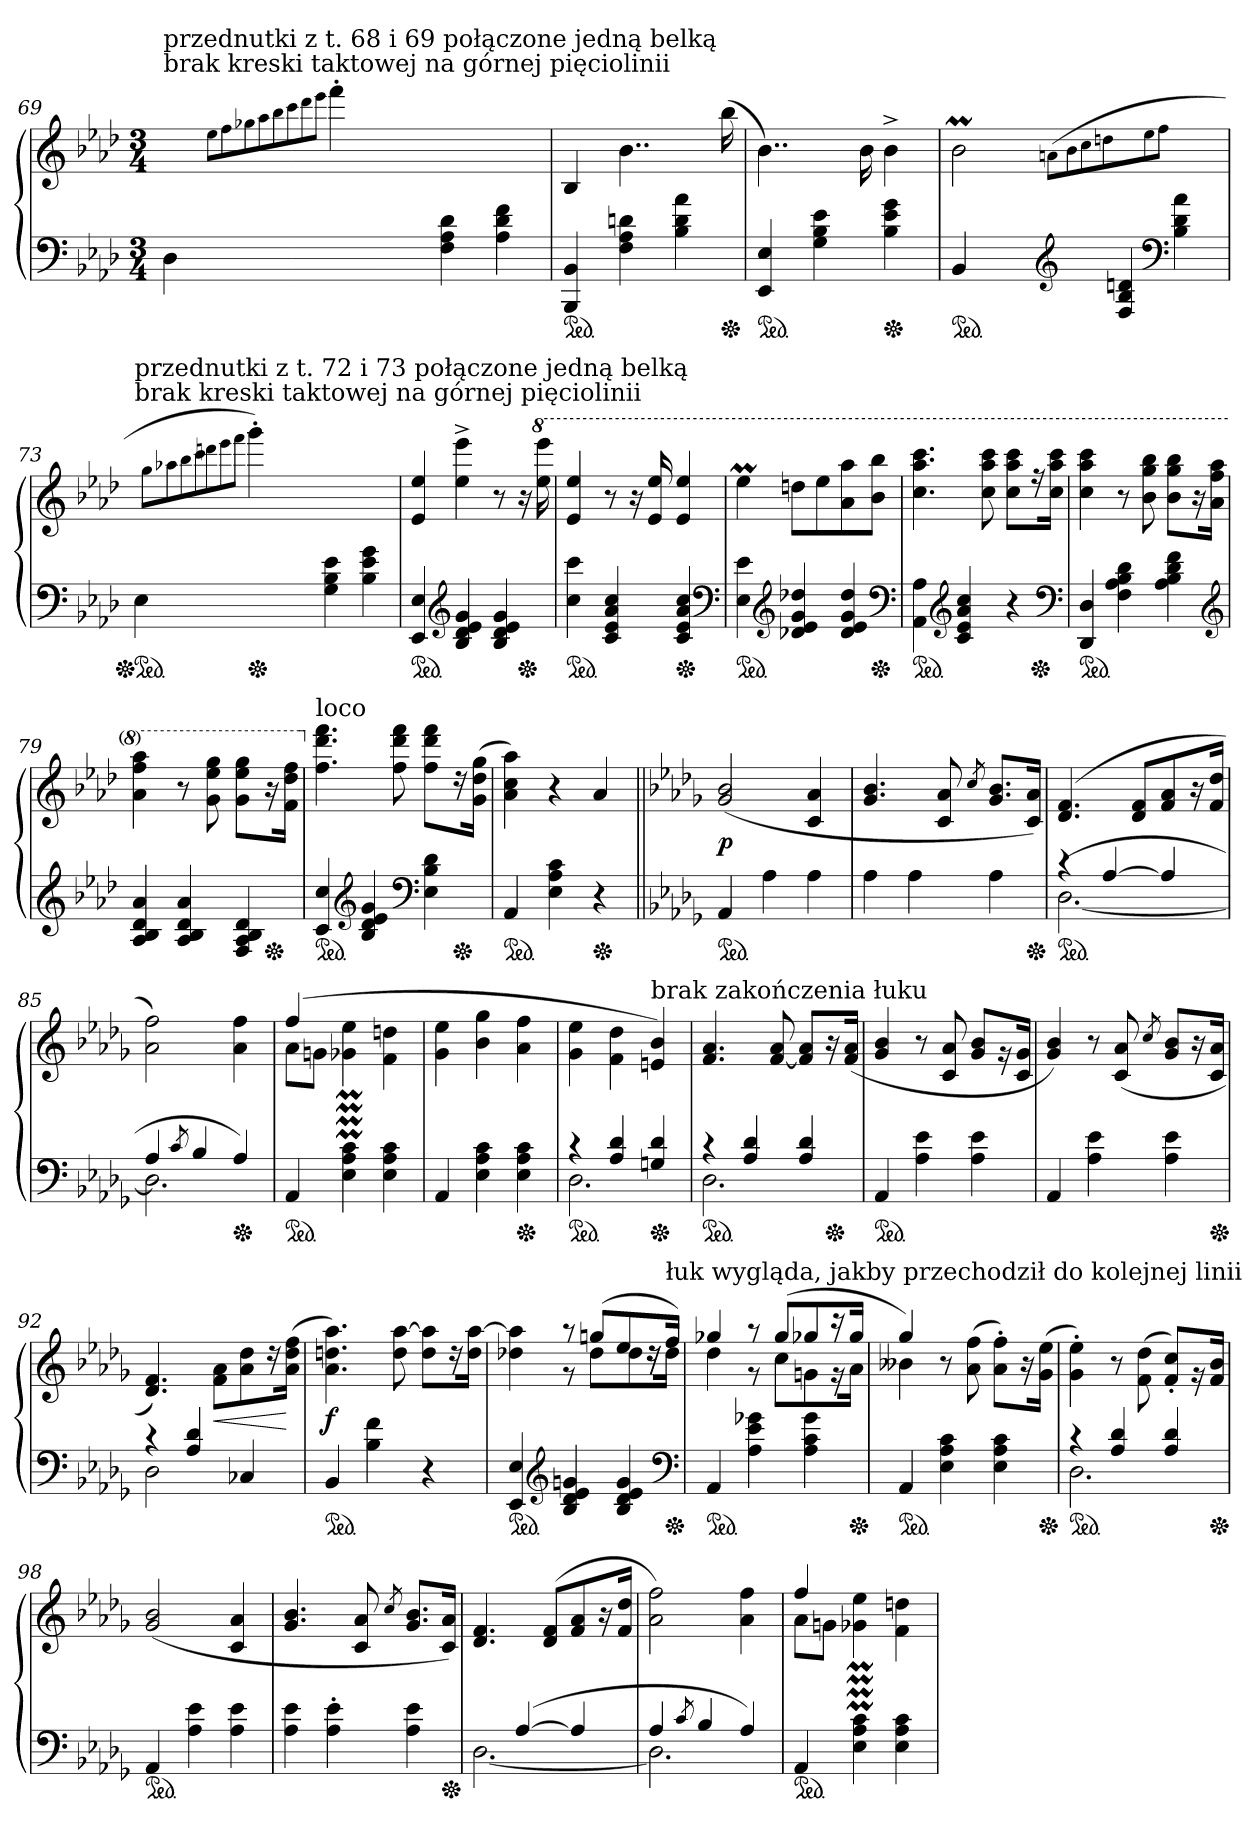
**kern	**kern	**dynam
*part1	*part1	*part1
*staff2	*staff1	*staff1/2
*clefF4	*clefG2	*
*k[b-e-a-d-]	*k[b-e-a-d-]	*
*M3/4	*M3/4	*
=69	=69	=69
!	!LO:TX:a:t=brak kreski taktowej na górnej pięciolinii	!
!	!LO:TX:a:t=przednutki z t. 68 i 69 połączone jedną belką	!
4D-	2ryy	.
4ryy	.	.
.	8qee-\L	.
.	8qff	.
.	8qgg-X	.
.	8qaa-	.
4ryy	4ryy	.
.	8qbb-	.
.	8qccc	.
.	8qddd-	.
.	8qeee-J	.
4ryy	4fff'>	.
4ryy	2.ryy	.
4F 4A- 4d-	.	.
4A- 4d- 4f	.	.
=70	=70	=70
*ped	*	*
4BBB- 4BB-	4B-	.
4F 4A- 4dn	4..b-	.
4B- 4d 4a-	.	.
*Xped	*	*
.	(>16bb-	.
=71	=71	=71
*ped	*	*
4EE- 4E-	4..b-)	.
4G 4B- 4e-	.	.
.	16b-	.
*Xped	*	*
4B- 4e- 4g	4b-^>	.
=72	=72	=72
*ped	*	*
4BB-	2b-M	.
4ryy	.	.
*clefG2	*	*
.	(>8qan\L	.
4ryy	4ryy	.
.	8qb-	.
.	8qcc	.
.	8qddn	.
4F 4B- 4dn	4ryy	.
*clefF4	*	*
.	8qee-	.
.	8qffJ	.
4B- 4d 4a-	4ryy	.
=73	=73	=73
!	!LO:TX:a:t=brak kreski taktowej na górnej pięciolinii	!
!	!LO:TX:a:t=przednutki z t. 72 i 73 połączone jedną belką	!
*Xped	*	*
*ped	*	*
4E-	2ryy	.
4ryy	.	.
.	8qgg\L	.
.	8qaa-X	.
.	8qbb-	.
.	8qccc	.
4ryy	4ryy	.
.	8qdddn	.
.	8qeee-	.
.	8qfffJ	.
*Xped	*	*
4ryy	4ggg'>)	.
4ryy	2.ryy	.
4G 4B- 4e-	.	.
4B- 4e- 4g	.	.
=74	=74	=74
*ped	*	*
4EE- 4E-	4e-/ 4ee-/	.
*clefG2	*	*
4B- 4d- 4e- 4g	4ee-^< 4eee-^<	.
4B- 4d- 4e- 4g	8r	.
*Xped	*	*
.	16r	.
*	*8va	*
.	16eee- 16eeee-	.
=75	=75	=75
*ped	*	*
4cc 4ccc	4ee-/ 4eee-/	.
4c 4e- 4a- 4cc	8r	.
.	16r	.
.	16ee-/ 16eee-/	.
*Xped	*	*
4c 4e- 4a- 4cc	4ee-/ 4eee-/	.
*clefF4	*	*
=76	=76	=76
*ped	*	*
4E- 4e-	4eee-M	.
*clefG2	*	*
4d-X 4e- 4g 4dd-X	8dddnL	.
.	8eee-	.
4d- 4e- 4g 4dd-	8aa- 8aaa-	.
*Xped	*	*
.	8bb- 8bbb-J	.
*clefF4	*	*
=77	=77	=77
*ped	*	*
4AA- 4A-	4.ccc 4.aaa- 4.cccc	.
*clefG2	*	*
4c 4e- 4a- 4cc	.	.
.	8ccc 8aaa- 8cccc	.
4r	8ccc 8aaa- 8ccccL	.
*Xped	*	*
.	16r	.
.	16ccc 16aaa- 16ccccJk	.
*clefF4	*	*
=78	=78	=78
*ped	*	*
4DD- 4D-	4ccc 4aaa- 4cccc	.
4F 4A- 4B- 4d-	8r	.
.	8bb- 8ggg 8bbb-	.
4A- 4B- 4d- 4f	8bb- 8ggg 8bbb-L	.
.	16r	.
.	16aa- 16fff 16aaa-Jk	.
*clefG2	*	*
=79	=79	=79
4A- 4B- 4d- 4a-	4aa- 4fff 4aaa-	.
4A- 4B- 4d- 4a-	8r	.
.	8gg 8eee- 8ggg	.
4F 4A- 4B- 4d-	8gg 8eee- 8gggL	.
*Xped	*	*
.	16r	.
.	16ff 16ddd- 16fffJk	.
=80	=80	=80
*	*X8va	*
!	!LO:TX:a:t=loco	!
!LO:TX:b:t=brak klucza F4 ?	!	!
*ped	*	*
4c 4cc	4.ff 4.ddd- 4.fff	.
*clefG2	*	*
4B- 4d- 4e- 4g	.	.
*clefF4	*	*
.	8ff 8ddd- 8fff	.
4E- 4B- 4d-	8ff 8ddd- 8fffL	.
*Xped	*	*
.	16rdd	.
.	(>16g 16dd- 16ggJk	.
=81	=81	=81
*ped	*	*
4AA-	4a- 4cc 4aa-)	.
4E- 4A- 4c	4r	.
*Xped	*	*
4r	4a-/	.
=82||	=82||	=82||
*k[b-e-a-d-g-]	*k[b-e-a-d-g-]	*
*ped	*	*
4AA-	(<2g- 2b-	p
4A-	.	.
4A-	4c 4a-	.
=83	=83	=83
4A-	4.g- 4.b-	.
4A-	.	.
.	8c 8a-	.
.	8qcc/	.
4A-	8.g- 8.b-L	.
*Xped	*	*
.	16c 16a-Jk)	.
=84	=84	=84
*^	*	*
*ped	*	*	*
(>4rc	[2.D-	(<4.d- 4.f	.
[4A-	.	.	.
.	.	8d- 8fL	.
4A-]	.	8f 8a-	.
.	.	16r	.
.	.	16f 16dd-Jk	.
=85	=85	=85	=85
4A-	2.D-]	2a- 2ff)	.
8qc/	.	.	.
4B-	.	.	.
*Xped	*	*	*
4A-)	.	4a- 4ff	.
*v	*v	*	*
=86	=86	=86
*	*^	*
*ped	*	*	*
4AA-	(>4ff	8a-L	.
.	.	8gnJ	.
4E- 4A- 4c	2ryy	4g-XM 4ee-M	.
4E- 4A- 4c	.	4f\ 4ddn\	.
*	*v	*v	*
=87	=87	=87
4AA-	4g- 4ee-	.
4E- 4A- 4c	4b- 4gg-	.
*Xped	*	*
4E- 4A- 4c	4a- 4ff	.
=88	=88	=88
*^	*	*
*ped	*	*	*
4r	2.D-	4g- 4ee-	.
4A- 4d-	.	4f\ 4dd-\	.
!	!	!LO:TX:a:t=brak zakończenia łuku	!
*Xped	*	*	*
4Gn 4d-	.	4en/ 4b-/)	.
=89	=89	=89	=89
*ped	*	*	*
4rc	2.D-	4.f 4.a-	.
4A- 4d-	.	.	.
.	.	[8f 8a-	.
4A- 4d-	.	8f] 8a-L	.
*Xped	*	*	*
.	.	16r	.
.	.	(<16f 16a-Jk	.
*v	*v	*	*
=90	=90	=90
*ped	*	*
4AA-	4g- 4b-	.
4A- 4e-	8r	.
.	8c 8a-	.
4A- 4e-	8g- 8b-L	.
.	16rg	.
.	16c 16g-Jk	.
=91	=91	=91
4AA-	4g- 4b-)	.
4A- 4e-	8r	.
.	(<8c 8a-	.
.	8qcc/	.
4A- 4e-	8g- 8b-L	.
.	16r	.
*Xped	*	*
.	16c 16a-Jk	.
=92	=92	=92
*^	*	*
4r	2D-	4.d- 4.f)	.
4A- 4d-	.	.	.
.	.	8f 8a-L	<
4C-X	4ryy	8a- 8dd-	.
.	.	16rdd	.
.	.	(>16a- 16dd- 16ffJk	[
*v	*v	*	*
=93	=93	=93
*ped	*	*
4BB-/	4.a- 4.ddn 4.aa-)	f
4B- 4f	.	.
.	8dd [8aa-	.
4r	8dd 8aa-]L	.
.	16rdd	.
.	16dd [16aa-Jk	.
=94	=94	=94
*	*^	*
*ped	*	*	*
4EE- 4E-	4ryy	4dd-X 4aa-]	.
*clefG2	*	*	*
4B- 4d- 4e- 4gn	8r	8r	.
.	(>8ggnL	8dd-L	.
4B- 4d- 4e- 4g	8ee-	8dd-	.
.	16rdd	16rdd	.
!	!LO:TX:a:t=łuk wygląda, jakby przechodził do kolejnej linii	!	!
*Xped	*	*	*
.	16ffJk)	16dd-Jk	.
*clefF4	*	*	*
=95	=95	=95	=95
*ped	*	*	*
4AA-	4gg-X	4dd-	.
4A- 4e- 4g-X	8r	8r	.
.	(>8gg-L	8ccL	.
4A- 4c 4g-	8gg-X	8gn	.
.	16r	16r	.
*Xped	*	*	*
.	16gg-Jk	16a-Jk	.
=96	=96	=96	=96
*ped	*	*	*
4AA-	4gg-)	4b--X	.
4E- 4A- 4c	2ryy	8r	.
.	.	(>8a- 8ff	.
4E- 4A- 4c	.	8a-'> 8ff'>L)	.
.	.	16r	.
*Xped	*	*	*
.	.	(>16g- 16ee-Jk	.
*	*v	*v	*
=97	=97	=97
*^	*	*
*ped	*	*	*
4r	2.D-	4g-'> 4ee-'>)	.
4A- 4d-	.	8r	.
.	.	(>8f\ 8dd-\	.
4A- 4d-	.	8f'</ 8cc'</L)	.
.	.	16rg	.
*Xped	*	*	*
.	.	16f 16b-Jk	.
*v	*v	*	*
=98	=98	=98
*ped	*	*
4AA-	(<2g- 2b-	.
4A- 4e-	.	.
4A- 4e-	4c 4a-	.
=99	=99	=99
4A- 4e-	4.g- 4.b-	.
4A-' 4e-'	.	.
.	8c 8a-	.
.	8qcc/	.
4A- 4e-	8.g- 8.b-L	.
*Xped	*	*
.	16c 16a-Jk)	.
=100	=100	=100
*^	*	*
4ryy	[2.D-	4.d- 4.f	.
(>[4A-	.	.	.
.	.	(>8d- 8fL	.
4A-]	.	8f 8a-	.
.	.	16r	.
.	.	16f 16dd-Jk	.
=101	=101	=101	=101
4A-	2.D-]	2a- 2ff)	.
8qc/	.	.	.
4B-	.	.	.
4A-)	.	4a- 4ff	.
*v	*v	*	*
=102	=102	=102
*	*^	*
*ped	*	*	*
4AA-	4ff	8a-L	.
.	.	8gnJ	.
4E- 4A- 4c	2ryy	4g-XM 4ee-M	.
4E- 4A- 4c	.	4f\ 4ddn\	.
*	*v	*v	*
=	=	=
*-	*-	*-
